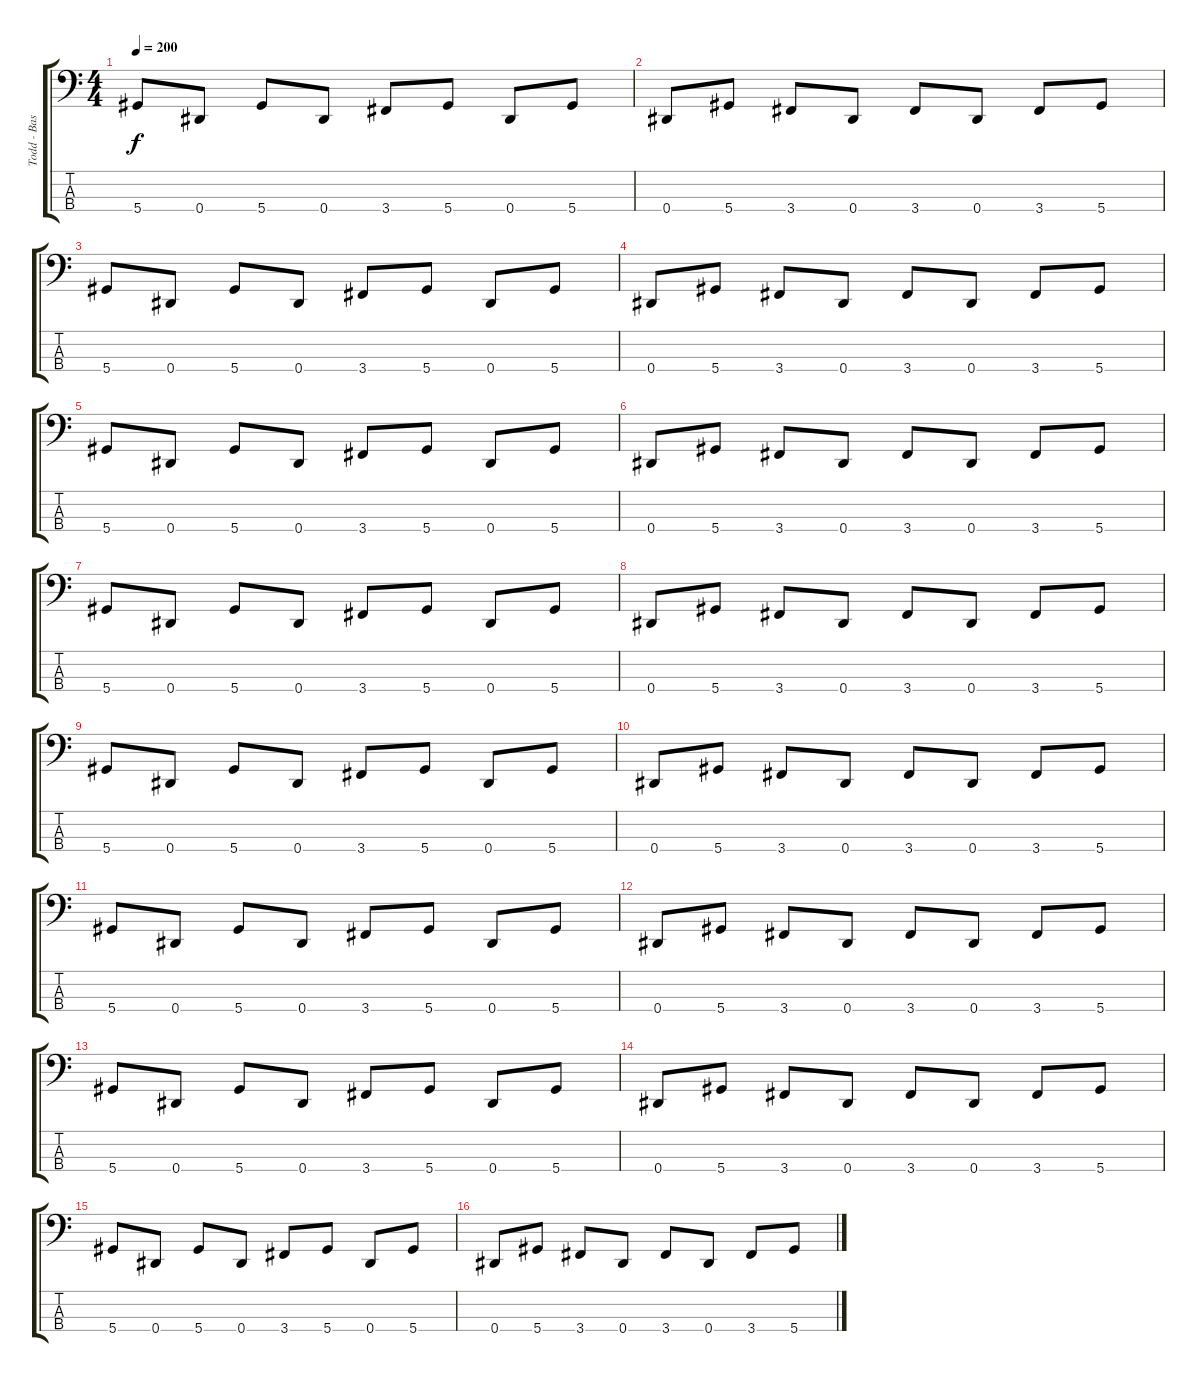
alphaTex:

\track ("Todd - Bass" "Todd - Bas") {instrument electricbasspick}
\staff {score tabs}
\tuning (Gb2 Db2 Ab1 Eb1) {hide}
\ts (4 4)
\tempo 200
\clef f4
\ks c
5.4.8{dy f} 0.4.8 5.4.8 0.4.8 3.4.8 5.4.8 0.4.8 5.4.8 |
0.4.8 5.4.8 3.4.8 0.4.8 3.4.8 0.4.8 3.4.8 5.4.8 |
5.4.8 0.4.8 5.4.8 0.4.8 3.4.8 5.4.8 0.4.8 5.4.8 |
0.4.8 5.4.8 3.4.8 0.4.8 3.4.8 0.4.8 3.4.8 5.4.8 |
5.4.8 0.4.8 5.4.8 0.4.8 3.4.8 5.4.8 0.4.8 5.4.8 |
0.4.8 5.4.8 3.4.8 0.4.8 3.4.8 0.4.8 3.4.8 5.4.8 |
5.4.8 0.4.8 5.4.8 0.4.8 3.4.8 5.4.8 0.4.8 5.4.8 |
0.4.8 5.4.8 3.4.8 0.4.8 3.4.8 0.4.8 3.4.8 5.4.8 |
5.4.8 0.4.8 5.4.8 0.4.8 3.4.8 5.4.8 0.4.8 5.4.8 |
0.4.8 5.4.8 3.4.8 0.4.8 3.4.8 0.4.8 3.4.8 5.4.8 |
5.4.8 0.4.8 5.4.8 0.4.8 3.4.8 5.4.8 0.4.8 5.4.8 |
0.4.8 5.4.8 3.4.8 0.4.8 3.4.8 0.4.8 3.4.8 5.4.8 |
5.4.8 0.4.8 5.4.8 0.4.8 3.4.8 5.4.8 0.4.8 5.4.8 |
0.4.8 5.4.8 3.4.8 0.4.8 3.4.8 0.4.8 3.4.8 5.4.8 |
5.4.8 0.4.8 5.4.8 0.4.8 3.4.8 5.4.8 0.4.8 5.4.8 |
0.4.8 5.4.8 3.4.8 0.4.8 3.4.8 0.4.8 3.4.8 5.4.8
